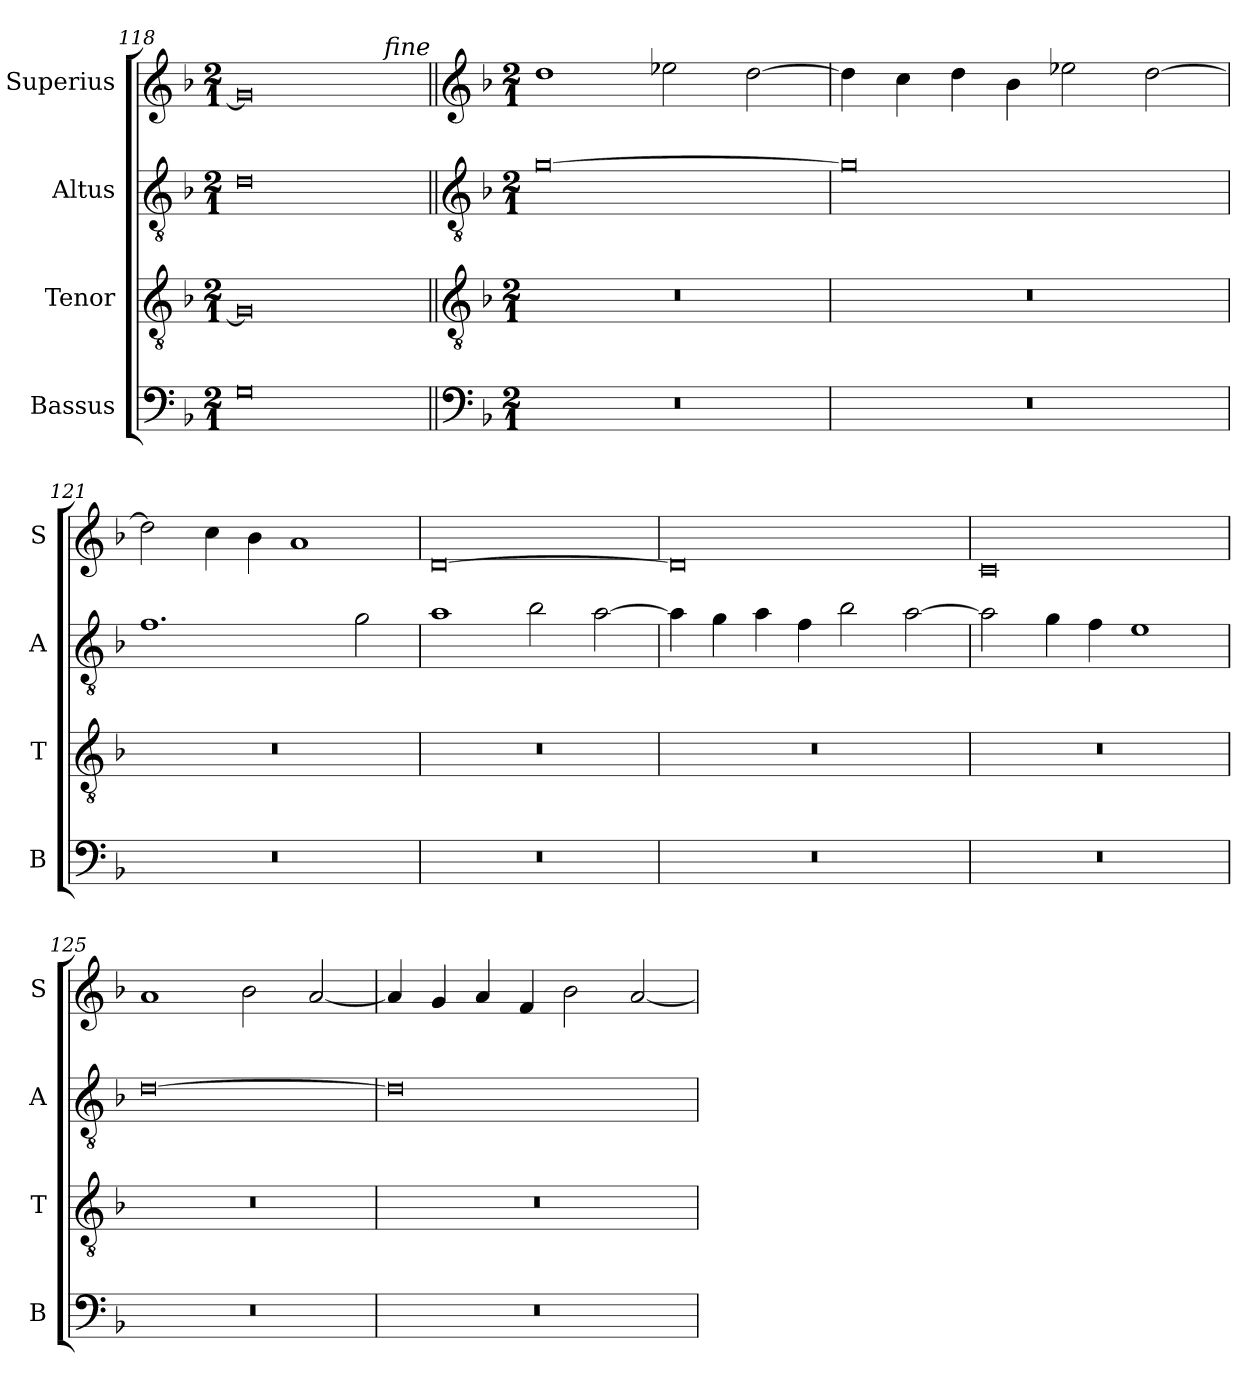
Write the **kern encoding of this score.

**kern	**kern	**kern	**kern
*part4	*part3	*part2	*part1
*staff4	*staff3	*staff2	*staff1
*I"Bassus	*I"Tenor	*I"Altus	*I"Superius
*I'B	*I'T	*I'A	*I'S
*clefF4	*clefGv2	*clefGv2	*clefG2
*k[b-]	*k[b-]	*k[b-]	*k[b-]
*M2/1	*M2/1	*M2/1	*M2/1
=118	=118	=118	=118
0G	0G]	0d	0g]
!	!	!	!LO:TX:a:i:rj:t=fine
!!LO:LB:g=z
=119||	=119||	=119||	=119||
*clefF4	*clefGv2	*clefGv2	*clefG2
*k[b-]	*k[b-]	*k[b-]	*k[b-]
*M2/1	*M2/1	*M2/1	*M2/1
0r	0r	[0g	1dd
.	.	.	2ee-X\
.	.	.	[2dd\
=120	=120	=120	=120
0r	0r	0g]	4dd\]
.	.	.	4cc\
.	.	.	4dd\
.	.	.	4b-\
.	.	.	2ee-X\
.	.	.	[2dd\
=121	=121	=121	=121
0r	0r	1.f	2dd\]
.	.	.	4cc\
.	.	.	4b-\
.	.	.	1a
.	.	2g\	.
=122	=122	=122	=122
0r	0r	1a	[0d\
.	.	2b-\	.
.	.	[2a\	.
=123	=123	=123	=123
0r	0r	4a\]	0d\]
.	.	4g\	.
.	.	4a\	.
.	.	4f\	.
.	.	2b-\	.
.	.	[2a\	.
=124	=124	=124	=124
0r	0r	2a\]	0c
.	.	4g\	.
.	.	4f\	.
.	.	1e	.
=125	=125	=125	=125
0r	0r	[0d	1a
.	.	.	2b-\
.	.	.	[2a/
=126	=126	=126	=126
0r	0r	0d]	4a/]
.	.	.	4g/
.	.	.	4a/
.	.	.	4f/
.	.	.	2b-\
.	.	.	[2a/
=	=	=	=
*-	*-	*-	*-
